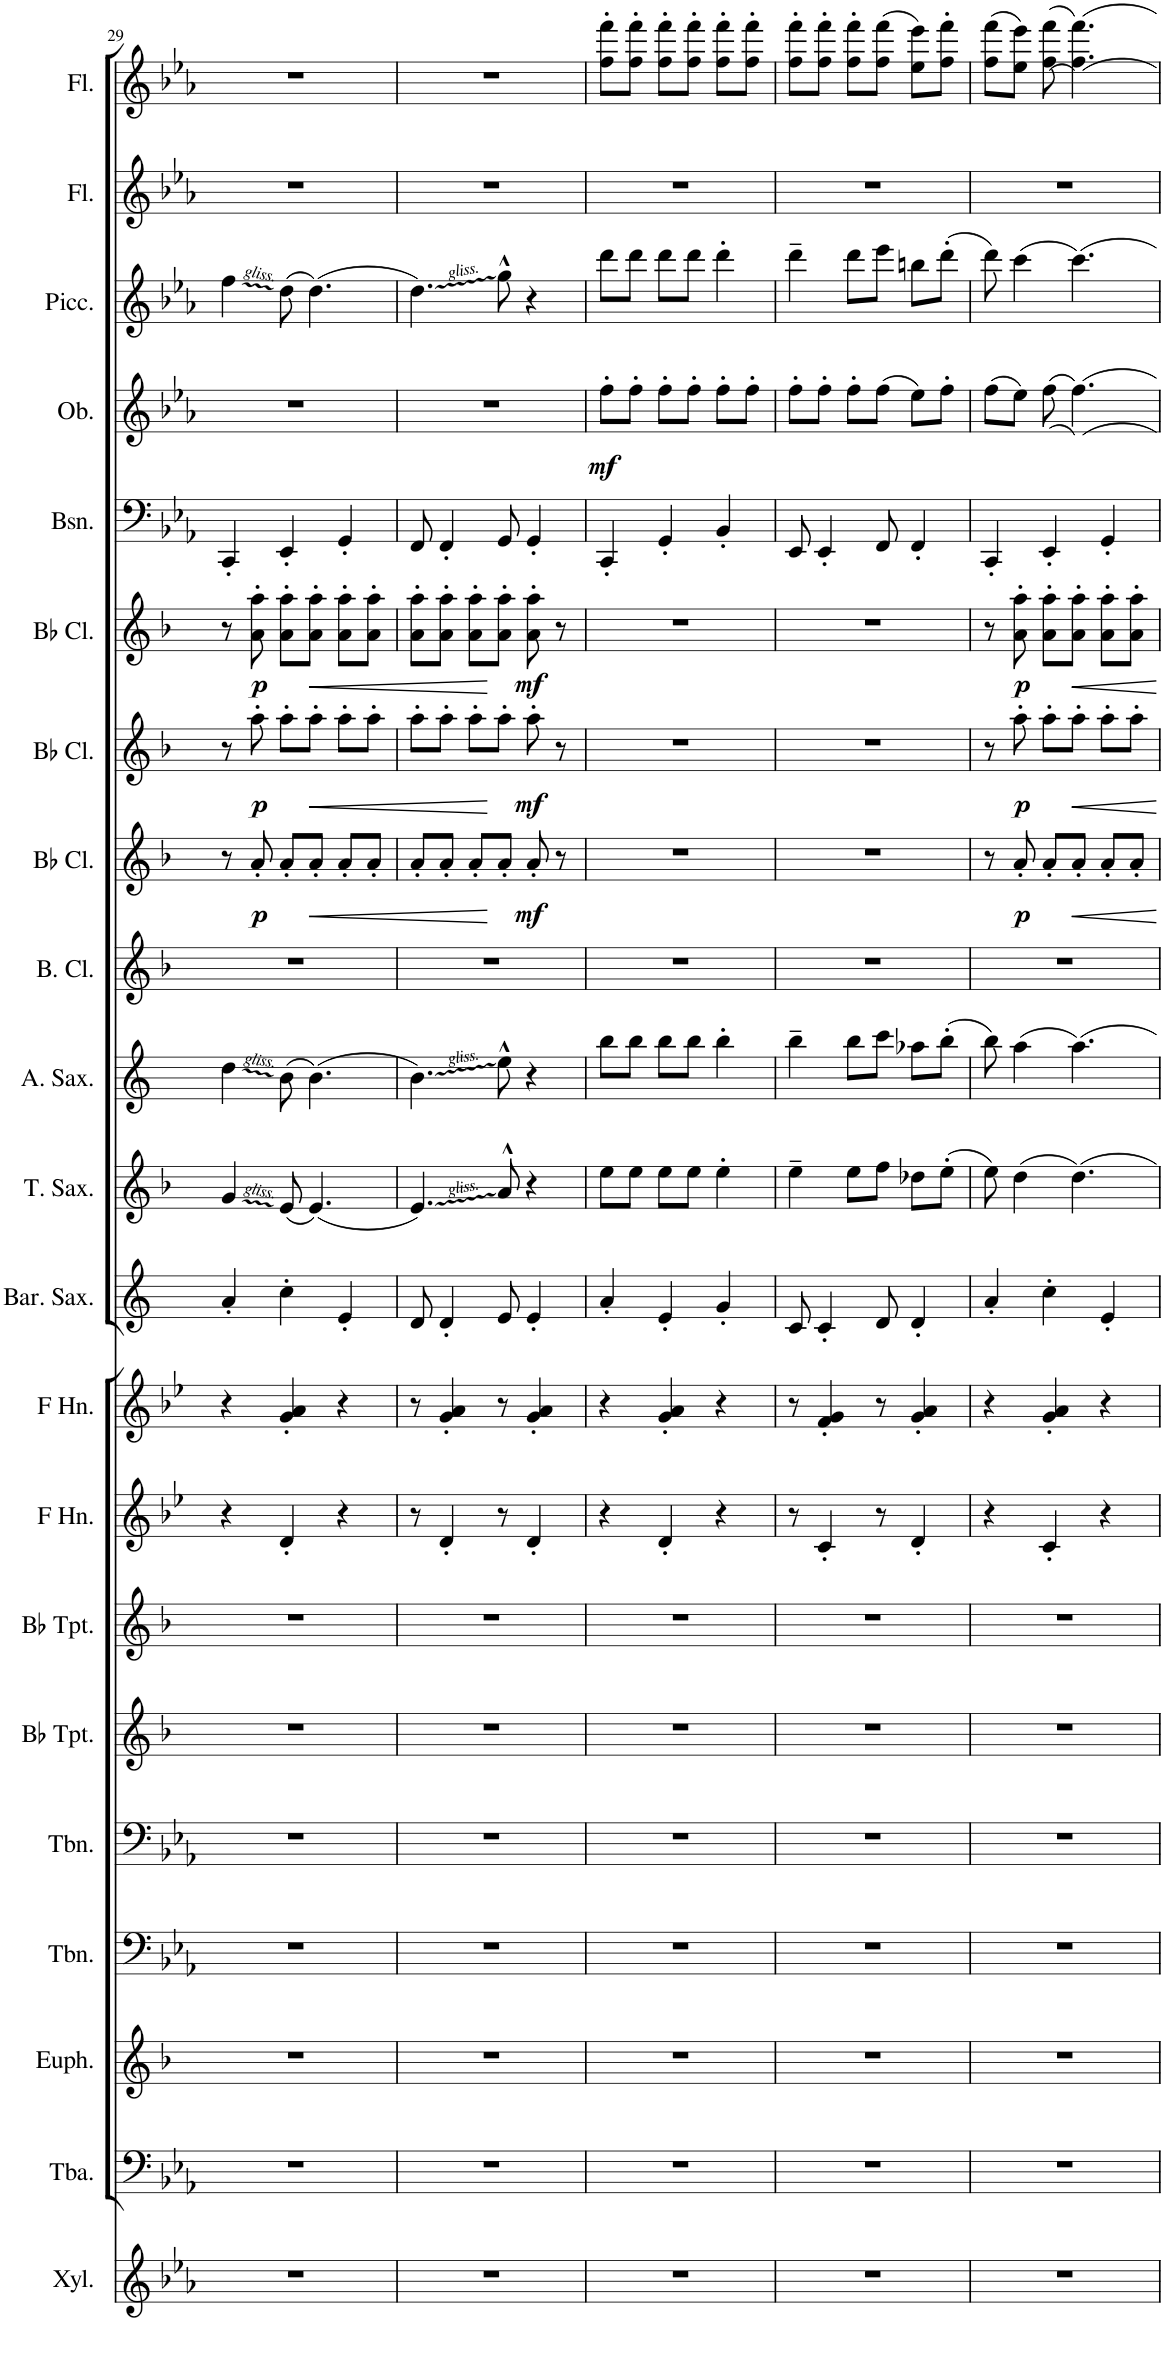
**kern	**kern	**kern	**kern	**kern	**kern	**kern	**kern	**kern	**kern	**kern	**kern	**kern	**kern	**dynam	**kern	**dynam	**kern	**dynam	**kern	**kern	**dynam	**kern	**kern	**kern
*part21	*part20	*part19	*part18	*part17	*part16	*part15	*part14	*part13	*part12	*part11	*part10	*part9	*part8	*part8	*part7	*part7	*part6	*part6	*part5	*part4	*part4	*part3	*part2	*part1
*staff21	*staff20	*staff19	*staff18	*staff17	*staff16	*staff15	*staff14	*staff13	*staff12	*staff11	*staff10	*staff9	*staff8	*staff8	*staff7	*staff7	*staff6	*staff6	*staff5	*staff4	*staff4	*staff3	*staff2	*staff1
*I"Xylophone	*I"Tuba	*I"Eufonio	*I"Trombon 3	*I"Trombon 1-2	*I"Trompeta Bb 3	*I"Trompeta Bb 1-2	*I"Corno Fa 3	*I"Corno Fa 1-2	*I"Saxofon Baritono	*I"Saxofon Tenor	*I"Saxofon alto	*I"Clarinete bajo	*I"Clarinete Bb 3	*	*I"Clarinete Bb 2	*	*I"Clarinete Bb 1	*	*I"Fagot	*I"Oboe	*	*I"Piccolo	*I"Flauta 3	*I"Flauta 1-2
*I'Xyl.	*I'Tba.	*	*I'Tbn.	*I'Tbn.	*	*	*	*	*	*	*	*	*	*	*	*	*	*	*	*I'Ob.	*	*I'Picc.	*I'Fl.	*I'Fl.
!!LO:PB:g=z
*clefG2	*clefF4	*clefG2	*clefF4	*clefF4	*clefG2	*clefG2	*clefG2	*clefG2	*clefG2	*clefG2	*clefG2	*clefG2	*clefG2	*	*clefG2	*	*clefG2	*	*clefF4	*clefG2	*	*clefG2	*clefG2	*clefG2
*Trd-7c-12	*	*Trd8c14	*	*	*Trd1c2	*Trd1c2	*Trd4c7	*Trd4c7	*Trd12c21	*Trd8c14	*Trd5c9	*Trd8c14	*Trd1c2	*	*Trd1c2	*	*Trd1c2	*	*	*	*	*Trd-7c-12	*	*
*k[b-e-a-]	*k[b-e-a-]	*k[b-]	*k[b-e-a-]	*k[b-e-a-]	*k[b-]	*k[b-]	*k[b-e-]	*k[b-e-]	*k[]	*k[b-]	*k[]	*k[b-]	*k[b-]	*	*k[b-]	*	*k[b-]	*	*k[b-e-a-]	*k[b-e-a-]	*	*k[b-e-a-]	*k[b-e-a-]	*k[b-e-a-]
*M3/4	*M3/4	*M3/4	*M3/4	*M3/4	*M3/4	*M3/4	*M3/4	*M3/4	*M3/4	*M3/4	*M3/4	*M3/4	*M3/4	*	*M3/4	*	*M3/4	*	*M3/4	*M3/4	*	*M3/4	*M3/4	*M3/4
=29	=29	=29	=29	=29	=29	=29	=29	=29	=29	=29	=29	=29	=29	=29	=29	=29	=29	=29	=29	=29	=29	=29	=29	=29
2.r	2.r	2.r	2.r	2.r	2.r	2.r	4r	4r	4a'/	4g/	4dd\	2.r	8r	.	8r	.	8r	.	4CC'/	2.r	.	4ff\	2.r	2.r
!	!	!	!	!	!	!	!	!	!	!	!	!	!	!LO:DY:b	!	!LO:DY:b	!	!LO:DY:b	!	!	!	!	!	!
.	.	.	.	.	.	.	.	.	.	.	.	.	8a'/	p	8aa'\	p	8a\' 8aa\'	p	.	.	.	.	.	.
.	.	.	.	.	.	.	4d'/	4g/' 4a/'	4cc'\	(8e/	(8b\	.	8a'/L	.	8aa'\L	.	8a\' 8aa\'L	.	4EE-'/	.	.	(8dd\	.	.
!	!	!	!	!	!	!	!	!	!	!	!	!	!	!LO:HP:b	!	!LO:HP:b	!	!LO:HP:b	!	!	!	!	!	!
.	.	.	.	.	.	.	.	.	.	(4.e/)	(4.b\)	.	8a'/J	<	8aa'\J	<	8a\' 8aa\'J	<	.	.	.	(4.dd\)	.	.
.	.	.	.	.	.	.	4r	4r	4e'/	.	.	.	8a'/L	.	8aa'\L	.	8a\' 8aa\'L	.	4GG'/	.	.	.	.	.
.	.	.	.	.	.	.	.	.	.	.	.	.	8a'/J	.	8aa'\J	.	8a\' 8aa\'J	.	.	.	.	.	.	.
=30	=30	=30	=30	=30	=30	=30	=30	=30	=30	=30	=30	=30	=30	=30	=30	=30	=30	=30	=30	=30	=30	=30	=30	=30
2.r	2.r	2.r	2.r	2.r	2.r	2.r	8r	8r	8d/	4.e/)	4.b\)	2.r	8a'/L	.	8aa'\L	.	8a\' 8aa\'L	.	8FF/	2.r	.	4.dd\)	2.r	2.r
.	.	.	.	.	.	.	4d'/	4g/' 4a/'	4d'/	.	.	.	8a'/J	.	8aa'\J	.	8a\' 8aa\'J	.	4FF'/	.	.	.	.	.
.	.	.	.	.	.	.	.	.	.	.	.	.	8a'/L	.	8aa'\L	.	8a\' 8aa\'L	.	.	.	.	.	.	.
.	.	.	.	.	.	.	8r	8r	8e/	8a^^/	8ee^^\	.	8a'/J	[	8aa'\J	[	8a\' 8aa\'J	[	8GG/	.	.	8gg^^\	.	.
!	!	!	!	!	!	!	!	!	!	!	!	!	!	!LO:DY:b	!	!LO:DY:b	!	!LO:DY:b	!	!	!	!	!	!
.	.	.	.	.	.	.	4d'/	4g/' 4a/'	4e'/	4r	4r	.	8a'/	mf	8aa'\	mf	8a\' 8aa\'	mf	4GG'/	.	.	4r	.	.
.	.	.	.	.	.	.	.	.	.	.	.	.	8r	.	8r	.	8r	.	.	.	.	.	.	.
=31	=31	=31	=31	=31	=31	=31	=31	=31	=31	=31	=31	=31	=31	=31	=31	=31	=31	=31	=31	=31	=31	=31	=31	=31
!	!	!	!	!	!	!	!	!	!	!	!	!	!	!	!	!	!	!	!	!	!LO:DY:b	!	!	!
2.r	2.r	2.r	2.r	2.r	2.r	2.r	4r	4r	4a'/	8ee\L	8bb\L	2.r	2.r	.	2.r	.	2.r	.	4CC'/	8ff'\L	mf	8ddd\L	2.r	8ff\' 8fff\'L
.	.	.	.	.	.	.	.	.	.	8ee\J	8bb\J	.	.	.	.	.	.	.	.	8ff'\J	.	8ddd\J	.	8ff\' 8fff\'J
.	.	.	.	.	.	.	4d'/	4g/' 4a/'	4e'/	8ee\L	8bb\L	.	.	.	.	.	.	.	4GG'/	8ff'\L	.	8ddd\L	.	8ff\' 8fff\'L
.	.	.	.	.	.	.	.	.	.	8ee\J	8bb\J	.	.	.	.	.	.	.	.	8ff'\J	.	8ddd\J	.	8ff\' 8fff\'J
.	.	.	.	.	.	.	4r	4r	4g'/	4ee'\	4bb'\	.	.	.	.	.	.	.	4BB-'/	8ff'\L	.	4ddd'\	.	8ff\' 8fff\'L
.	.	.	.	.	.	.	.	.	.	.	.	.	.	.	.	.	.	.	.	8ff'\J	.	.	.	8ff\' 8fff\'J
=32	=32	=32	=32	=32	=32	=32	=32	=32	=32	=32	=32	=32	=32	=32	=32	=32	=32	=32	=32	=32	=32	=32	=32	=32
2.r	2.r	2.r	2.r	2.r	2.r	2.r	8r	8r	8c/	4ee~\	4bb~\	2.r	2.r	.	2.r	.	2.r	.	8EE-/	8ff'\L	.	4ddd~\	2.r	8ff\' 8fff\'L
.	.	.	.	.	.	.	4c'/	4f/' 4g/'	4c'/	.	.	.	.	.	.	.	.	.	4EE-'/	8ff'\J	.	.	.	8ff\' 8fff\'J
.	.	.	.	.	.	.	.	.	.	8ee\L	8bb\L	.	.	.	.	.	.	.	.	8ff'\L	.	8ddd\L	.	8ff\' 8fff\'L
.	.	.	.	.	.	.	8r	8r	8d/	8ff\J	8ccc\J	.	.	.	.	.	.	.	8FF/	(8ff\J	.	8eee-\J	.	(8ff\ 8fff\J
.	.	.	.	.	.	.	4d'/	4g/' 4a/'	4d'/	8dd-X\L	8aa-X\L	.	.	.	.	.	.	.	4FF'/	8ee-\L)	.	8bbn\L	.	8ee-\ 8eee-\L)
.	.	.	.	.	.	.	.	.	.	(8ee'\J	(8bb'\J	.	.	.	.	.	.	.	.	8ff'\J	.	(8ddd'\J	.	8ff\' 8fff\'J
=33	=33	=33	=33	=33	=33	=33	=33	=33	=33	=33	=33	=33	=33	=33	=33	=33	=33	=33	=33	=33	=33	=33	=33	=33
2.r	2.r	2.r	2.r	2.r	2.r	2.r	4r	4r	4a'/	8ee\)	8bb\)	2.r	8r	.	8r	.	8r	.	4CC'/	(8ff\L	.	8ddd\)	2.r	(8ff\ 8fff\L
!	!	!	!	!	!	!	!	!	!	!	!	!	!	!LO:DY:b	!	!LO:DY:b	!	!LO:DY:b	!	!	!	!	!	!
.	.	.	.	.	.	.	.	.	.	(4dd\	(4aa\	.	8a'/	p	8aa'\	p	8a\' 8aa\'	p	.	8ee-\J)	.	(4ccc\	.	8ee-\ 8eee-\J)
.	.	.	.	.	.	.	4c'/	4g/' 4a/'	4cc'\	.	.	.	8a'/L	.	8aa'\L	.	8a\' 8aa\'L	.	4EE-'/	((8ff\	.	.	.	((8ff\ 8fff\
.	.	.	.	.	.	.	.	.	.	4.dd\)	4.aa\)	.	8a'/J	.	8aa'\J	.	8a\' 8aa\'J	.	.	4.ff\))	.	4.ccc\)	.	4.ff\ 4.fff\))
.	.	.	.	.	.	.	4r	4r	4e'/	.	.	.	8a'/L	.	8aa'\L	.	8a\' 8aa\'L	.	4GG'/	.	.	.	.	.
.	.	.	.	.	.	.	.	.	.	.	.	.	8a'/J	.	8aa'\J	.	8a\' 8aa\'J	.	.	.	.	.	.	.
=	=	=	=	=	=	=	=	=	=	=	=	=	=	=	=	=	=	=	=	=	=	=	=	=
*-	*-	*-	*-	*-	*-	*-	*-	*-	*-	*-	*-	*-	*-	*-	*-	*-	*-	*-	*-	*-	*-	*-	*-	*-
